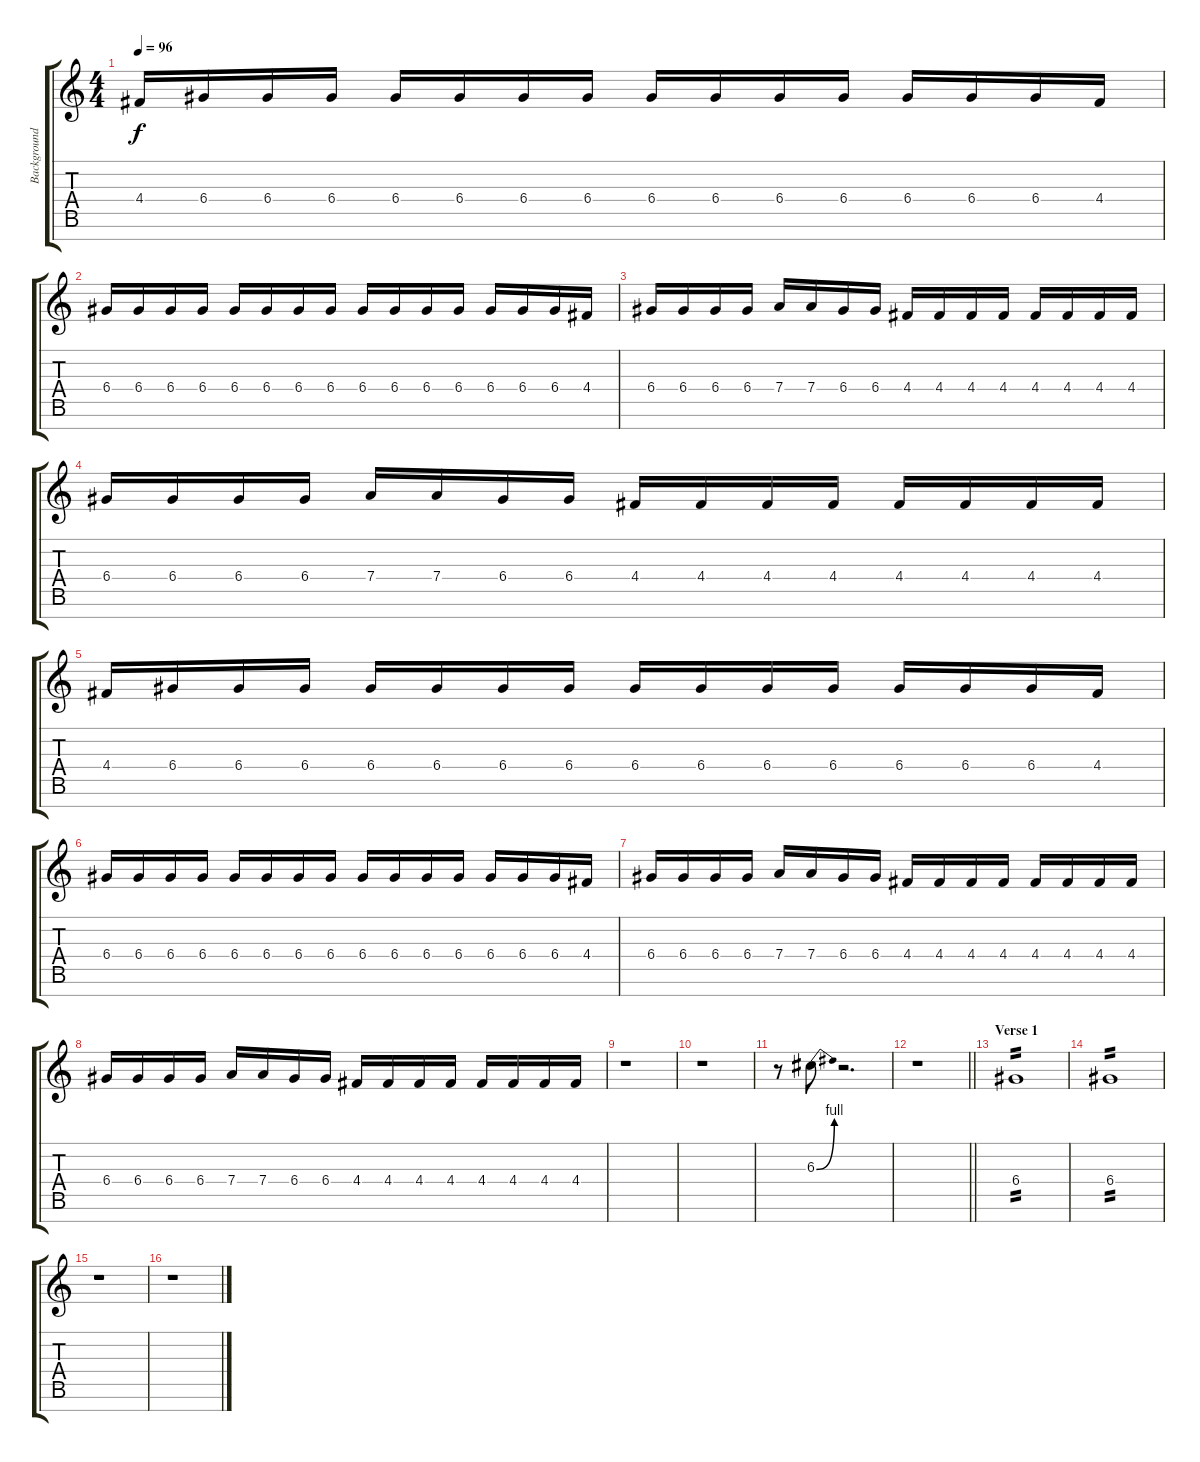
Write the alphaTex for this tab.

\track ("Background Guitar" "Background") {instrument overdrivenguitar}
\staff {score tabs}
\tuning (E4 B3 G3 D3 A2 E2 B1) {hide}
\ts (4 4)
\tempo 96
\clef g2
\ks c
4.4.16{dy f balance 14 instrument overdrivenguitar} 6.4.16 6.4.16 6.4.16 6.4.16 6.4.16 6.4.16 6.4.16 6.4.16 6.4.16 6.4.16 6.4.16 6.4.16 6.4.16 6.4.16 4.4.16 |
6.4.16 6.4.16 6.4.16 6.4.16 6.4.16 6.4.16 6.4.16 6.4.16 6.4.16 6.4.16 6.4.16 6.4.16 6.4.16 6.4.16 6.4.16 4.4.16 |
6.4.16 6.4.16 6.4.16 6.4.16 7.4.16 7.4.16 6.4.16 6.4.16 4.4.16 4.4.16 4.4.16 4.4.16 4.4.16 4.4.16 4.4.16 4.4.16 |
6.4.16 6.4.16 6.4.16 6.4.16 7.4.16 7.4.16 6.4.16 6.4.16 4.4.16 4.4.16 4.4.16 4.4.16 4.4.16 4.4.16 4.4.16 4.4.16 |
4.4.16 6.4.16 6.4.16 6.4.16 6.4.16 6.4.16 6.4.16 6.4.16 6.4.16 6.4.16 6.4.16 6.4.16 6.4.16 6.4.16 6.4.16 4.4.16 |
6.4.16 6.4.16 6.4.16 6.4.16 6.4.16 6.4.16 6.4.16 6.4.16 6.4.16 6.4.16 6.4.16 6.4.16 6.4.16 6.4.16 6.4.16 4.4.16 |
6.4.16 6.4.16 6.4.16 6.4.16 7.4.16 7.4.16 6.4.16 6.4.16 4.4.16 4.4.16 4.4.16 4.4.16 4.4.16 4.4.16 4.4.16 4.4.16 |
6.4.16 6.4.16 6.4.16 6.4.16 7.4.16 7.4.16 6.4.16 6.4.16 4.4.16 4.4.16 4.4.16 4.4.16 4.4.16 4.4.16 4.4.16 4.4.16 |
r.1 |
r.1 |
r.8 6.3{be (bend 0 0 60 4)}.8{balance 16} r.2{d} |
\barLineRight lightlight
r.1 |
\section ("" "Verse 1")
6.4.1{tp 2 balance 8} |
6.4.1{tp 2} |
r.1 |
r.1
